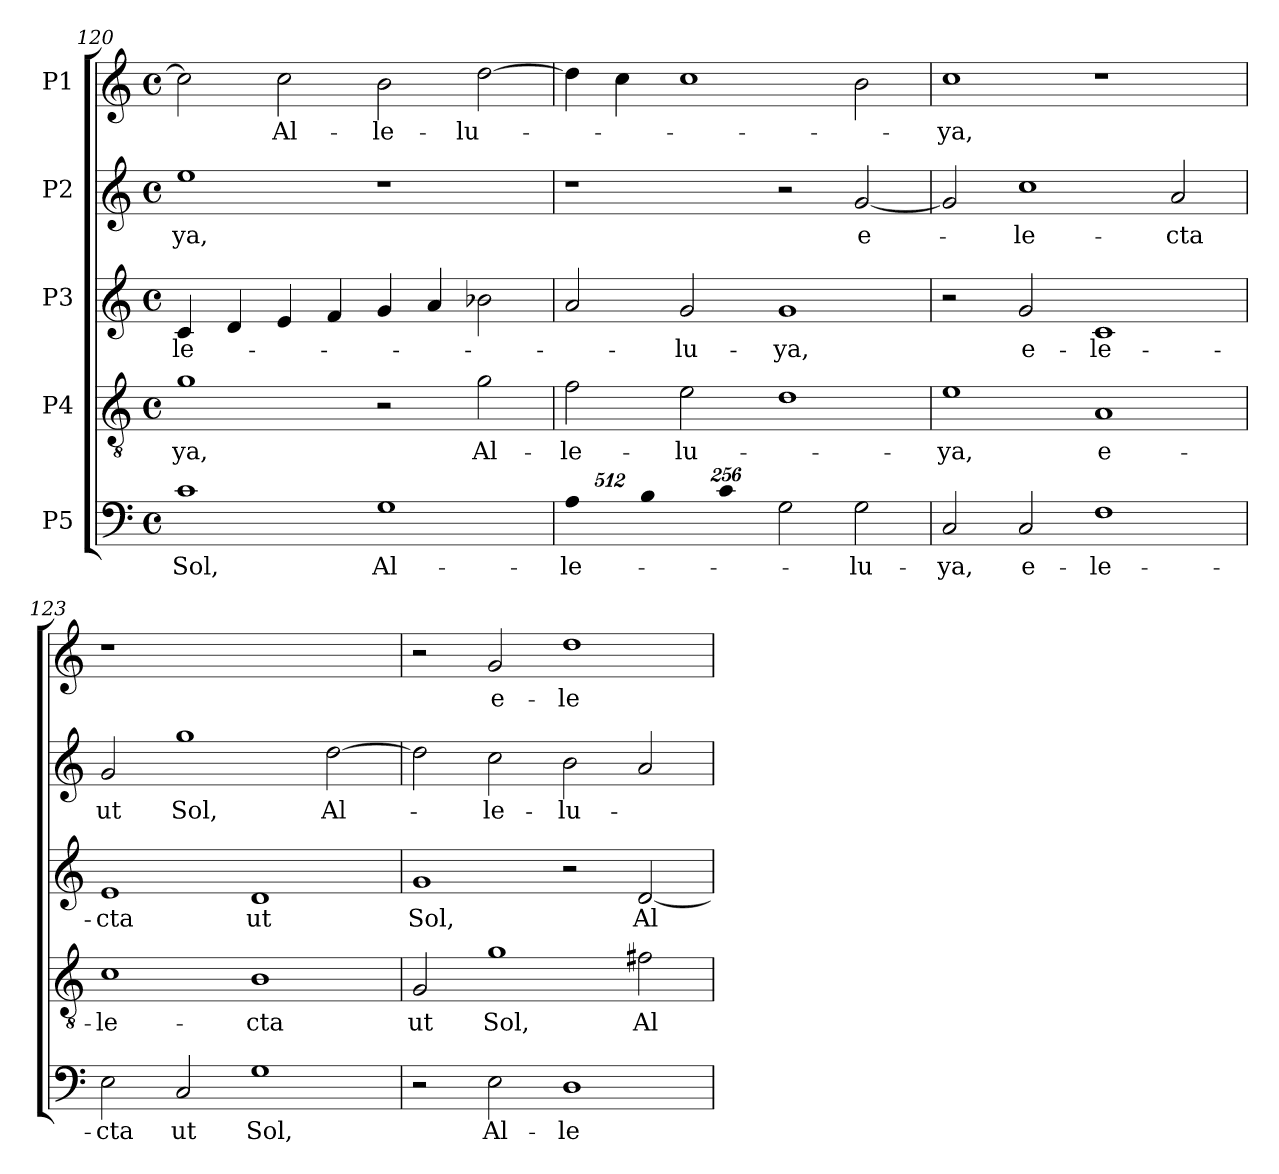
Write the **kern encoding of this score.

**kern	**text	**kern	**text	**kern	**text	**kern	**text	**kern	**text
*part5	*part5	*part4	*part4	*part3	*part3	*part2	*part2	*part1	*part1
*staff5	*staff5	*staff4	*staff4	*staff3	*staff3	*staff2	*staff2	*staff1	*staff1
*I"P5	*	*I"P4	*	*I"P3	*	*I"P2	*	*I"P1	*
*clefF4	*	*clefGv2	*	*clefG2	*	*clefG2	*	*clefG2	*
*	*	*ITrd7c12	*	*	*	*	*	*	*
*k[]	*	*k[]	*	*k[]	*	*k[]	*	*k[]	*
*C:	*	*C:	*	*C:	*	*C:	*	*C:	*
*M4/4	*	*M4/4	*	*M4/4	*	*M4/4	*	*M4/4	*
*met(c)	*	*met(c)	*	*met(c)	*	*met(c)	*	*met(c)	*
=120	=120	=120	=120	=120	=120	=120	=120	=120	=120
!	!LO:LY:b:color=#000000	!	!	!	!	!	!	!	!
!	!	!	!LO:LY:b:color=#000000	!	!	!	!	!	!
!	!	!	!	!	!LO:LY:b:color=#000000	!	!	!	!
!	!	!	!	!	!	!	!LO:LY:b:color=#000000	!	!
1ci	Sol,	1Gi	-ya,	4ci/	-le-	1eei	-ya,	2cci\]	.
.	.	.	.	4di/	.	.	.	.	.
!	!	!	!	!	!	!	!	!	!LO:LY:b:color=#000000
.	.	.	.	4ei/	.	.	.	2cci\	Al-
.	.	.	.	4fi/	.	.	.	.	.
!	!LO:LY:b:color=#000000	!	!	!	!	!	!	!	!
!	!	!	!	!	!	!	!	!	!LO:LY:b:color=#000000
1Gi	Al-	2r	.	4gi/	.	1r	.	2bi\	-le-
.	.	.	.	4ai/	.	.	.	.	.
!	!	!	!LO:LY:b:color=#000000	!	!	!	!	!	!
!	!	!	!	!	!	!	!	!	!LO:LY:b:color=#000000
.	.	2Gi\	Al-	2b-Xi\	.	.	.	[>2ddi\	-lu-
=121	=121	=121	=121	=121	=121	=121	=121	=121	=121
*Xbrackettup	*	*	*	*	*	*	*	*	*
!LO:N:vis=2	!	!	!	!	!	!	!	!	!
!	!LO:LY:b:color=#000000	!	!	!	!	!	!	!	!
!	!	!	!LO:LY:b:color=#000000	!	!	!	!	!	!
1024%341Ai\	-le-	2Fi\	-le-	2ai/	.	1r	.	4ddi\]	.
.	.	.	.	.	.	.	.	4cci\	.
!LO:N:vis=2	!	!	!	!	!	!	!	!	!
1024%341Bi\	.	.	.	.	.	.	.	.	.
!	!	!	!LO:LY:b:color=#000000	!	!	!	!	!	!
!	!	!	!	!	!LO:LY:b:color=#000000	!	!	!	!
.	.	2Ei\	-lu-	2gi/	-lu-	.	.	1cci	.
!LO:N:vis=2	!	!	!	!	!	!	!	!	!
512%171ci\	.	.	.	.	.	.	.	.	.
!	!	!	!	!	!LO:LY:b:color=#000000	!	!	!	!
2Gi\	.	1Di	.	1gi	-ya,	2r	.	.	.
!	!LO:LY:b:color=#000000	!	!	!	!	!	!	!	!
!	!	!	!	!	!	!	!LO:LY:b:color=#000000	!	!
2Gi\	-lu-	.	.	.	.	[<2gi/	e-	2bi\	.
=122	=122	=122	=122	=122	=122	=122	=122	=122	=122
!	!LO:LY:b:color=#000000	!	!	!	!	!	!	!	!
!	!	!	!LO:LY:b:color=#000000	!	!	!	!	!	!
!	!	!	!	!	!	!	!	!	!LO:LY:b:color=#000000
2Ci/	-ya,	1Ei	-ya,	2r	.	2gi/]	.	1cci	-ya,
!	!LO:LY:b:color=#000000	!	!	!	!	!	!	!	!
!	!	!	!	!	!LO:LY:b:color=#000000	!	!	!	!
!	!	!	!	!	!	!	!LO:LY:b:color=#000000	!	!
2Ci/	e-	.	.	2gi/	e-	1cci	-le-	.	.
!	!LO:LY:b:color=#000000	!	!	!	!	!	!	!	!
!	!	!	!LO:LY:b:color=#000000	!	!	!	!	!	!
!	!	!	!	!	!LO:LY:b:color=#000000	!	!	!	!
1Fi	-le-	1AAi	e-	1ci	-le-	.	.	1r	.
!	!	!	!	!	!	!	!LO:LY:b:color=#000000	!	!
.	.	.	.	.	.	2ai/	-cta	.	.
=123	=123	=123	=123	=123	=123	=123	=123	=123	=123
!	!LO:LY:b:color=#000000	!	!	!	!	!	!	!	!
!	!	!	!LO:LY:b:color=#000000	!	!	!	!	!	!
!	!	!	!	!	!LO:LY:b:color=#000000	!	!	!	!
!	!	!	!	!	!	!	!LO:LY:b:color=#000000	!LO:N:vis=1	!
2Ei\	-cta	1Ci	-le-	1ei	-cta	2gi/	ut	1r	.
!	!LO:LY:b:color=#000000	!	!	!	!	!	!	!	!
!	!	!	!	!	!	!	!LO:LY:b:color=#000000	!	!
2Ci/	ut	.	.	.	.	1ggi	Sol,	.	.
!	!LO:LY:b:color=#000000	!	!	!	!	!	!	!	!
!	!	!	!LO:LY:b:color=#000000	!	!	!	!	!	!
!	!	!	!	!	!LO:LY:b:color=#000000	!	!	!	!
1Gi	Sol,	1BBi	-cta	1di	ut	.	.	1ryy	.
!	!	!	!	!	!	!	!LO:LY:b:color=#000000	!	!
.	.	.	.	.	.	[>2ddi\	Al-	.	.
=124	=124	=124	=124	=124	=124	=124	=124	=124	=124
!	!	!	!LO:LY:b:color=#000000	!	!	!	!	!	!
!	!	!	!	!	!LO:LY:b:color=#000000	!	!	!	!
2r	.	2GGi/	ut	1gi	Sol,	2ddi\]	.	2r	.
!	!LO:LY:b:color=#000000	!	!	!	!	!	!	!	!
!	!	!	!LO:LY:b:color=#000000	!	!	!	!	!	!
!	!	!	!	!	!	!	!LO:LY:b:color=#000000	!	!
!	!	!	!	!	!	!	!	!	!LO:LY:b:color=#000000
2Ei\	Al-	1Gi	Sol,	.	.	2cci\	-le-	2gi/	e-
!	!LO:LY:b:color=#000000	!	!	!	!	!	!	!	!
!	!	!	!	!	!	!	!LO:LY:b:color=#000000	!	!
!	!	!	!	!	!	!	!	!	!LO:LY:b:color=#000000
1Di	-le-	.	.	2r	.	2bi\	-lu-	1ddi	-le-
!	!	!	!LO:LY:b:color=#000000	!	!	!	!	!	!
!	!	!	!	!	!LO:LY:b:color=#000000	!	!	!	!
.	.	2F#Xi\	Al-	[<2di/	Al-	2ai/	.	.	.
=	=	=	=	=	=	=	=	=	=
*-	*-	*-	*-	*-	*-	*-	*-	*-	*-
